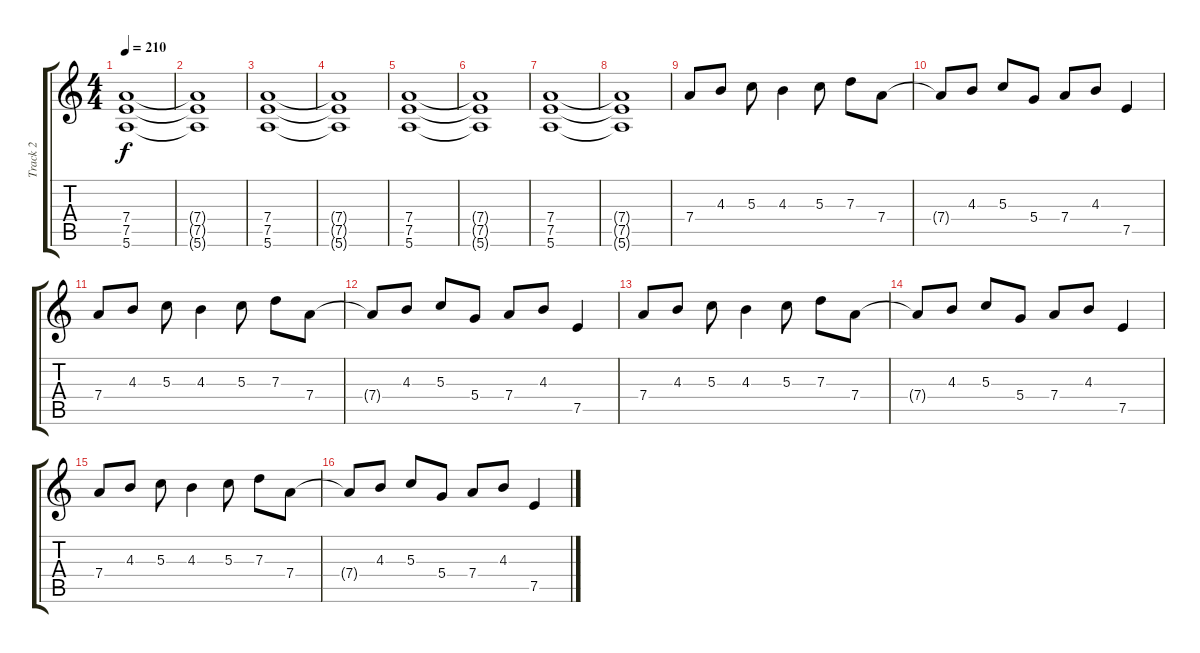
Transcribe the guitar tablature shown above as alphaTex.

\track ("Track 2" "Track 2") {instrument distortionguitar}
\staff {score tabs}
\tuning (E4 B3 G3 D3 A2 E2) {hide}
\ts (4 4)
\tempo 210
\clef g2
\ks c
(7.4 7.5 5.6).1{dy f} |
(7.4{t} 7.5{t} 5.6{t}).1 |
(7.4 7.5 5.6).1 |
(7.4{t} 7.5{t} 5.6{t}).1 |
(7.4 7.5 5.6).1 |
(7.4{t} 7.5{t} 5.6{t}).1 |
(7.4 7.5 5.6).1 |
(7.4{t} 7.5{t} 5.6{t}).1 |
7.4.8 4.3.8 5.3.8 4.3.4 5.3.8 7.3.8 7.4.8 |
7.4{t}.8 4.3.8 5.3.8 5.4.8 7.4.8 4.3.8 7.5.4 |
7.4.8 4.3.8 5.3.8 4.3.4 5.3.8 7.3.8 7.4.8 |
7.4{t}.8 4.3.8 5.3.8 5.4.8 7.4.8 4.3.8 7.5.4 |
7.4.8 4.3.8 5.3.8 4.3.4 5.3.8 7.3.8 7.4.8 |
7.4{t}.8 4.3.8 5.3.8 5.4.8 7.4.8 4.3.8 7.5.4 |
7.4.8 4.3.8 5.3.8 4.3.4 5.3.8 7.3.8 7.4.8 |
7.4{t}.8 4.3.8 5.3.8 5.4.8 7.4.8 4.3.8 7.5.4
